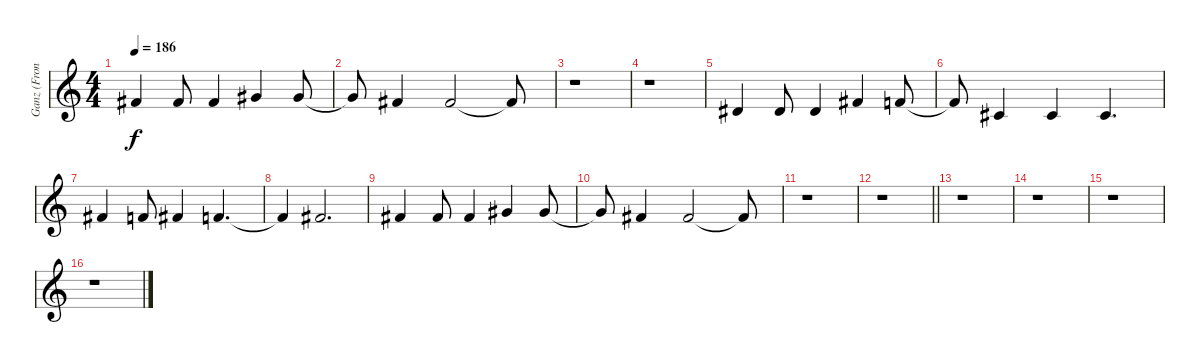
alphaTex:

\track ("Ganz (Front Vocal)" "Ganz (Fron") {instrument violin}
\staff {score}
\tuning (Eb4 Bb3 Gb3 Db3 Ab2 Db2) {hide}
\ts (4 4)
\tempo 186
\clef g2
\ks c
3.1.4{dy f} 3.1.8 3.1.4 5.1.4 5.1.8 |
5.1{t}.8 3.1.4 3.1.2 3.1{t}.8 |
r.1 |
r.1 |
0.1.4 0.1.8 0.1.4 3.1.4 2.1.8 |
2.1{t}.8 3.2.4 3.2.4 3.2.4{d} |
3.1.4 2.1.8 3.1.4 2.1.4{d} |
2.1{t}.4 3.1.2{d} |
3.1.4 3.1.8 3.1.4 5.1.4 5.1.8 |
5.1{t}.8 3.1.4 3.1.2 3.1{t}.8 |
r.1 |
\barLineRight lightlight
r.1 |
r.1 |
r.1 |
r.1 |
r.1
